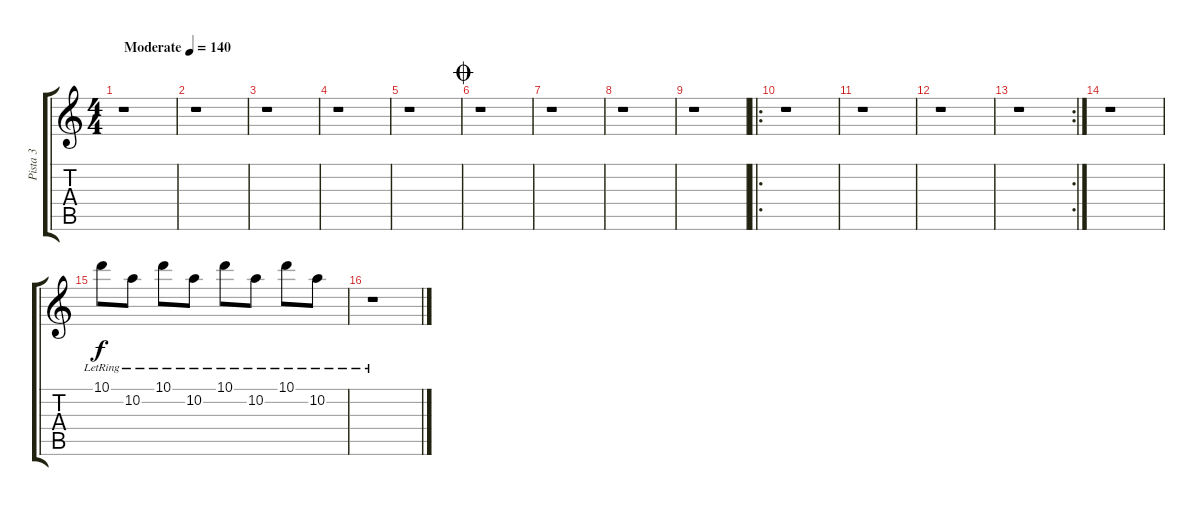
\track ("Pista 3" "Pista 3") {instrument overdrivenguitar}
\staff {score tabs}
\tuning (E4 B3 G3 D3 A2 E2) {hide}
\ts (4 4)
\tempo (140 "Moderate")
\clef g2
\ks c
r.1{dy f instrument overdrivenguitar} |
r.1 |
r.1 |
r.1 |
r.1 |
\jump coda
r.1 |
r.1 |
r.1 |
r.1 |
\ro
r.1 |
r.1 |
r.1 |
\rc 2
r.1 |
r.1 |
10.1{lr}.8 10.2{lr}.8 10.1{lr}.8 10.2{lr}.8 10.1{lr}.8 10.2{lr}.8 10.1{lr}.8 10.2{lr}.8 |
r.1
